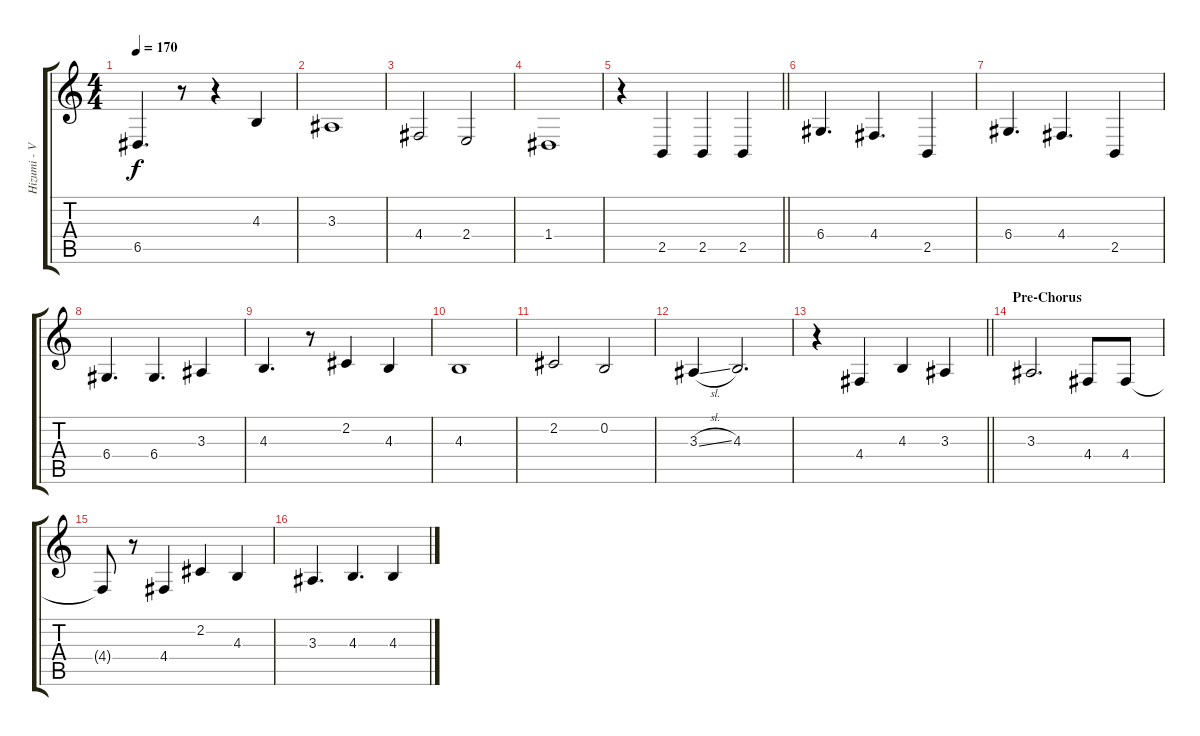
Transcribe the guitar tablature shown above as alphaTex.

\track ("Hizumi - Vocals" "Hizumi - V") {instrument lead6voice}
\staff {score tabs}
\tuning (E4 B3 G3 D3 A2 E2) {hide}
\ts (4 4)
\tempo 170
\clef g2
\ks c
6.5.4{d dy f} r.8 r.4 4.3.4 |
3.3.1 |
4.4.2 2.4.2 |
1.4.1 |
\barLineRight lightlight
r.4 2.5.4 2.5.4 2.5.4 |
\section ("" "")
6.4.4{d} 4.4.4{d} 2.5.4 |
6.4.4{d} 4.4.4{d} 2.5.4 |
6.4.4{d} 6.4.4{d} 3.3.4 |
4.3.4{d} r.8 2.2.4 4.3.4 |
4.3.1 |
2.2.2 0.2.2 |
3.3{sl}.4 4.3.2{d} |
\barLineRight lightlight
r.4 4.4.4 4.3.4 3.3.4 |
\section ("" "Pre-Chorus")
3.3.2{d} 4.4.8 4.4.8 |
4.4{t}.8 r.8 4.4.4 2.2.4 4.3.4 |
3.3.4{d} 4.3.4{d} 4.3.4
